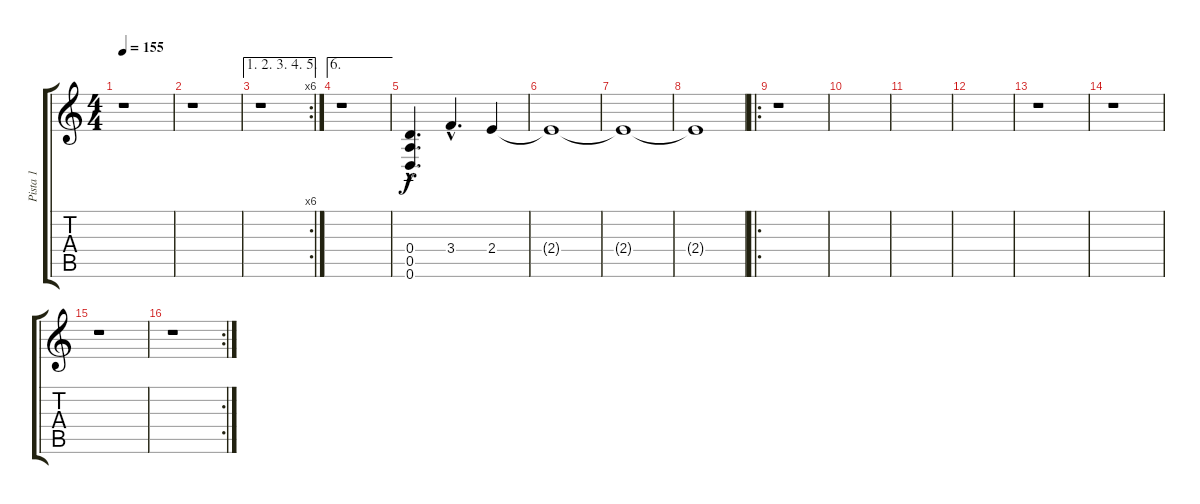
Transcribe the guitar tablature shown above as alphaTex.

\track ("Pista 1" "Pista 1") {instrument electricguitarjazz}
\staff {score tabs}
\tuning (E4 B3 G3 D3 A2 D2) {hide}
\ts (4 4)
\tempo 155
\clef g2
\ks c
r.1{dy f} |
r.1 |
\ae (1 2 3 4 5)
\rc 6
r.1 |
\ae 6
r.1 |
(0.4{hac} 0.5{hac} 0.6{hac}).4{d} 3.4{hac}.4{d} 2.4.4 |
2.4{t}.1 |
2.4{t}.1 |
2.4{t}.1 |
\ro
r.1 |
|
|
|
r.1 |
r.1 |
r.1 |
\rc 2
r.1
